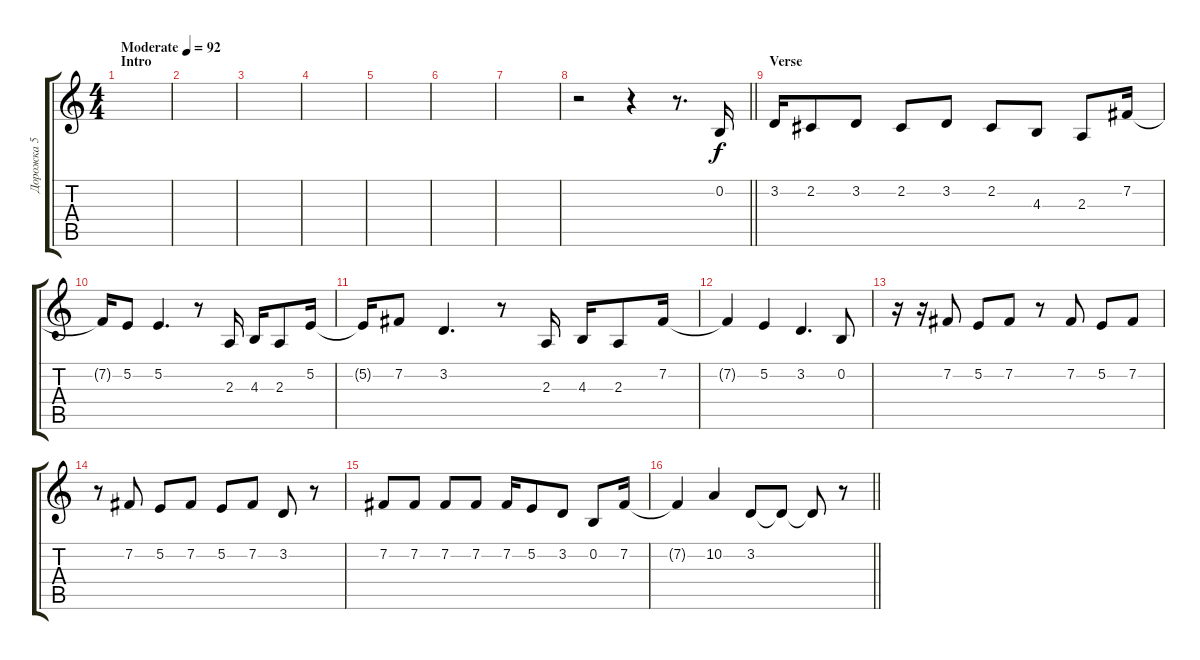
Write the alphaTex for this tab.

\track ("Дорожка 5" "Дорожка 5") {instrument altosax}
\staff {score tabs}
\tuning (E4 B3 G3 D3 A2 E2) {hide}
\ts (4 4)
\section ("" "Intro")
\tempo (92 "Moderate")
\clef g2
\ks c
|
|
|
|
|
|
|
\barLineRight lightlight
r.2 r.4 r.8{d} 0.2.16 |
\section ("" "Verse")
3.2.16 2.2.8 3.2.8 2.2.8 3.2.8 2.2.8 4.3.8 2.3.8 7.2.16 |
7.2{t}.16 5.2.8 5.2.4{d} r.8 2.3.16 4.3.16 2.3.8 5.2.16 |
5.2{t}.16 7.2.8 3.2.4{d} r.8 2.3.16 4.3.16 2.3.8 7.2.16 |
7.2{t}.4 5.2.4 3.2.4{d} 0.2.8 |
r.16 r.16 7.2.8 5.2.8 7.2.8 r.8 7.2.8 5.2.8 7.2.8 |
r.8 7.2.8 5.2.8 7.2.8 5.2.8 7.2.8 3.2.8 r.8 |
7.2.8 7.2.8 7.2.8 7.2.8 7.2.16 5.2.8 3.2.8 0.2.8 7.2.16 |
\barLineRight lightlight
7.2{t}.4 10.2.4 3.2.8 3.2{t}.8 3.2{t}.8 r.8
